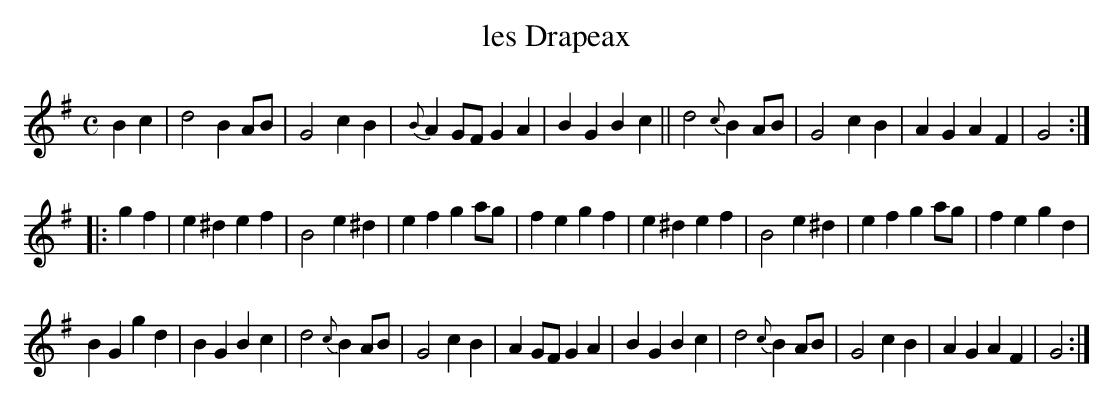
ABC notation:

X:1
T:les Drapeax
M:C
K:G
B2c2|\
d4 B2AB| G4 c2B2| {B}A2GF G2A2| B2G2 B2c2||\
d4 {c}B2AB| G4 c2B2| A2G2 A2F2| G4 :|
|:g2f2|\
e2^d2 e2f2| B4 e2^d2| e2f2 g2ag| f2e2 g2f2|\
e2^d2 e2f2| B4 e2^d2| e2f2 g2ag| f2e2 g2d2|
B2G2 g2d2| B2G2 B2c2| d4 {c}B2AB| G4 c2B2|\
A2GF G2A2| B2G2 B2c2| d4 {c}B2AB| G4 c2B2| A2G2 A2F2| G4 :|
